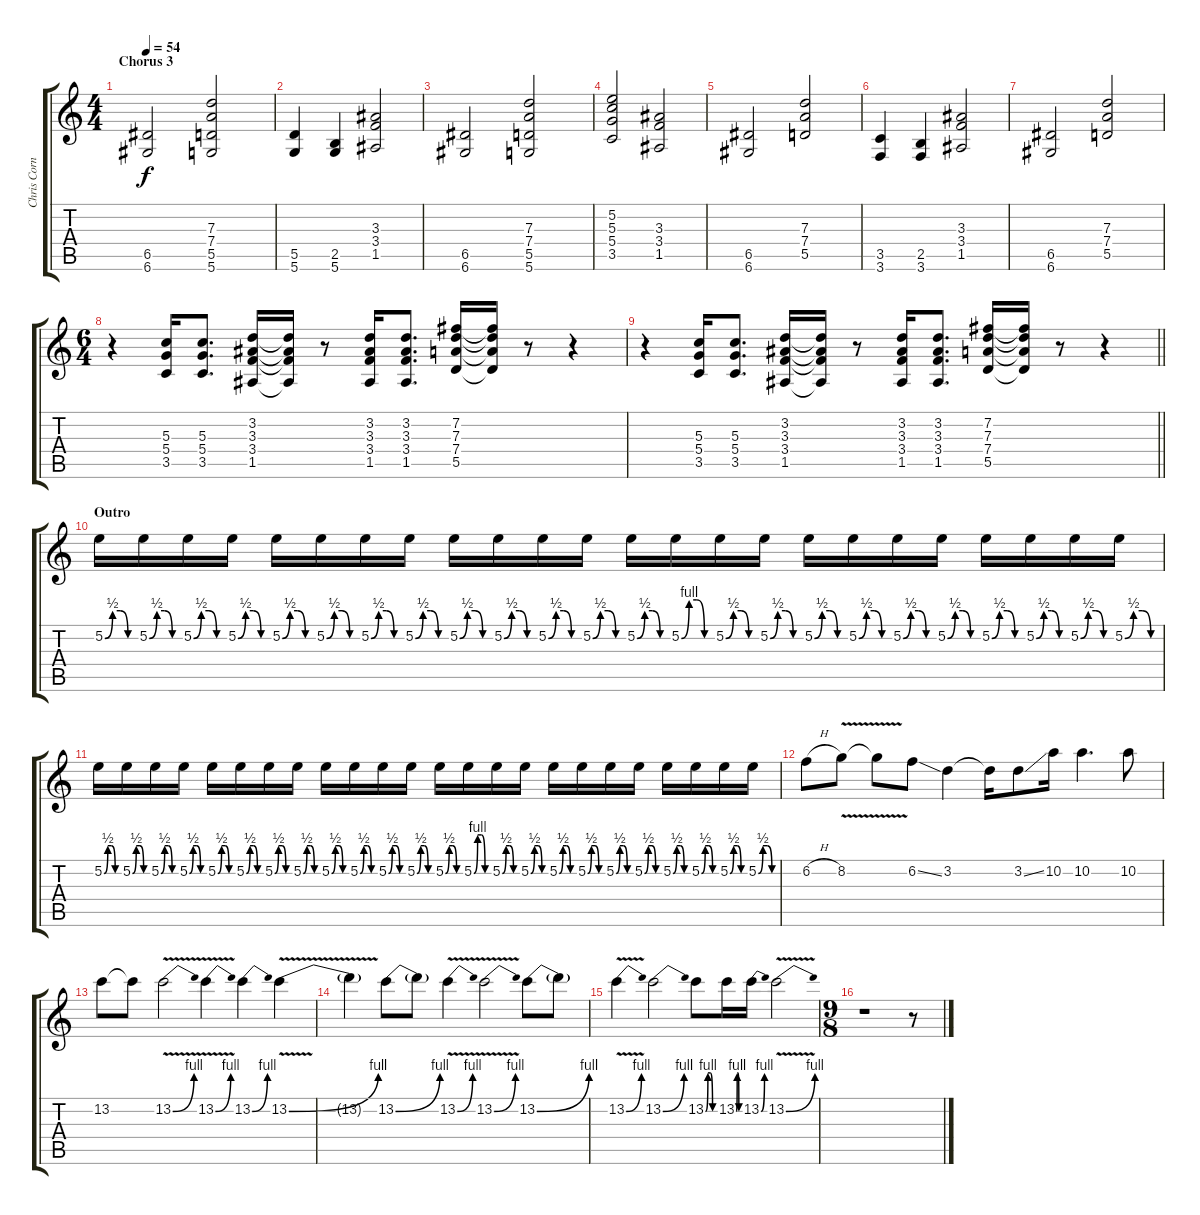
\track ("Chris Cornell Heavy (solo is Thayil)" "Chris Corn") {instrument overdrivenguitar}
\staff {score tabs}
\tuning (E4 B3 G3 D3 A2 D2) {hide}
\ts (4 4)
\section ("" "Chorus 3")
\tempo 54
\clef g2
\ks c
(6.5 6.6).2{dy f} (7.3 7.4 5.5 5.6).2 |
(5.5 5.6).4 (2.5 5.6).4 (3.3 3.4 1.5).2 |
(6.5 6.6).2 (7.3 7.4 5.5 5.6).2 |
(5.2 5.3 5.4 3.5).2 (3.3 3.4 1.5).2 |
(6.5 6.6).2 (7.3 7.4 5.5).2 |
(3.5 3.6).4 (2.5 3.6).4 (3.3 3.4 1.5).2 |
(6.5 6.6).2 (7.3 7.4 5.5).2 |
\ts (6 4)
r.4 (5.3 5.4 3.5).16 (5.3 5.4 3.5).8{d} (3.2 3.3 3.4 1.5).16 (3.2{t} 3.3{t} 3.4{t} 1.5{t}).16 r.8 (3.2 3.3 3.4 1.5).16 (3.2 3.3 3.4 1.5).8{d} (7.2 7.3 7.4 5.5).16 (7.2{t} 7.3{t} 7.4{t} 5.5{t}).16 r.8 r.4 |
\barLineRight lightlight
r.4 (5.3 5.4 3.5).16 (5.3 5.4 3.5).8{d} (3.2 3.3 3.4 1.5).16 (3.2{t} 3.3{t} 3.4{t} 1.5{t}).16 r.8 (3.2 3.3 3.4 1.5).16 (3.2 3.3 3.4 1.5).8{d} (7.2 7.3 7.4 5.5).16 (7.2{t} 7.3{t} 7.4{t} 5.5{t}).16 r.8 r.4 |
\section ("" "Outro")
5.2{be (custom 0 0 15 2 30 2 45 0 60 0)}.16 5.2{be (custom 0 0 15 2 30 2 45 0 60 0)}.16 5.2{be (custom 0 0 15 2 30 2 45 0 60 0)}.16 5.2{be (custom 0 0 15 2 30 2 45 0 60 0)}.16 5.2{be (custom 0 0 15 2 30 2 45 0 60 0)}.16 5.2{be (custom 0 0 15 2 30 2 45 0 60 0)}.16 5.2{be (custom 0 0 15 2 30 2 45 0 60 0)}.16 5.2{be (custom 0 0 15 2 30 2 45 0 60 0)}.16 5.2{be (custom 0 0 15 2 30 2 45 0 60 0)}.16 5.2{be (custom 0 0 15 2 30 2 45 0 60 0)}.16 5.2{be (custom 0 0 15 2 30 2 45 0 60 0)}.16 5.2{be (custom 0 0 15 2 30 2 45 0 60 0)}.16 5.2{be (custom 0 0 15 2 30 2 45 0 60 0)}.16 5.2{be (custom 0 0 15 4 30 4 45 0 60 0)}.16 5.2{be (custom 0 0 15 2 30 2 45 0 60 0)}.16 5.2{be (custom 0 0 15 2 30 2 45 0 60 0)}.16 5.2{be (custom 0 0 15 2 30 2 45 0 60 0)}.16 5.2{be (custom 0 0 15 2 30 2 45 0 60 0)}.16 5.2{be (custom 0 0 15 2 30 2 45 0 60 0)}.16 5.2{be (custom 0 0 15 2 30 2 45 0 60 0)}.16 5.2{be (custom 0 0 15 2 30 2 45 0 60 0)}.16 5.2{be (custom 0 0 15 2 30 2 45 0 60 0)}.16 5.2{be (custom 0 0 15 2 30 2 45 0 60 0)}.16 5.2{be (custom 0 0 15 2 30 2 45 0 60 0)}.16 |
5.2{be (custom 0 0 15 2 30 2 45 0 60 0)}.16 5.2{be (custom 0 0 15 2 30 2 45 0 60 0)}.16 5.2{be (custom 0 0 15 2 30 2 45 0 60 0)}.16 5.2{be (custom 0 0 15 2 30 2 45 0 60 0)}.16 5.2{be (custom 0 0 15 2 30 2 45 0 60 0)}.16 5.2{be (custom 0 0 15 2 30 2 45 0 60 0)}.16 5.2{be (custom 0 0 15 2 30 2 45 0 60 0)}.16 5.2{be (custom 0 0 15 2 30 2 45 0 60 0)}.16 5.2{be (custom 0 0 15 2 30 2 45 0 60 0)}.16 5.2{be (custom 0 0 15 2 30 2 45 0 60 0)}.16 5.2{be (custom 0 0 15 2 30 2 45 0 60 0)}.16 5.2{be (custom 0 0 15 2 30 2 45 0 60 0)}.16 5.2{be (custom 0 0 15 2 30 2 45 0 60 0)}.16 5.2{be (custom 0 0 15 4 30 4 45 0 60 0)}.16 5.2{be (custom 0 0 15 2 30 2 45 0 60 0)}.16 5.2{be (custom 0 0 15 2 30 2 45 0 60 0)}.16 5.2{be (custom 0 0 15 2 30 2 45 0 60 0)}.16 5.2{be (custom 0 0 15 2 30 2 45 0 60 0)}.16 5.2{be (custom 0 0 15 2 30 2 45 0 60 0)}.16 5.2{be (custom 0 0 15 2 30 2 45 0 60 0)}.16 5.2{be (custom 0 0 15 2 30 2 45 0 60 0)}.16 5.2{be (custom 0 0 15 2 30 2 45 0 60 0)}.16 5.2{be (custom 0 0 15 2 30 2 45 0 60 0)}.16 5.2{be (custom 0 0 15 2 30 2 45 0 60 0)}.16 |
6.2{h}.8 8.2{v}.8 8.2{t}.8 6.2{ss}.8 3.2.4 3.2{t}.16 3.2{ss}.8 10.2.16 10.2.4{d} 10.2.8 |
13.2.8 13.2{t}.8 13.2{be (bend 0 0 60 4) v}.2 13.2{be (bend 0 0 60 4) v}.4 13.2{be (bend 0 0 60 4)}.4 13.2{be (bend 0 0 60 4) v}.4 |
13.2{t}.4 13.2{be (bend 0 0 60 4)}.8 13.2{t}.8 13.2{be (bend 0 0 60 4) v}.4 13.2{be (bend 0 0 60 4) v}.2 13.2{be (bend 0 0 60 4)}.8 13.2{t}.8 |
13.2{be (bend 0 0 60 4) v}.4 13.2{be (bend 0 0 60 4)}.2 13.2{be (custom 0 0 15 4 30 4 45 0 60 0)}.8 13.2{be (custom 0 0 15 4 30 4 45 0 60 0)}.16 13.2{be (bend 0 0 60 4)}.16 13.2{be (bend 0 0 60 4) v}.2 |
\ts (9 8)
r.1 r.8
